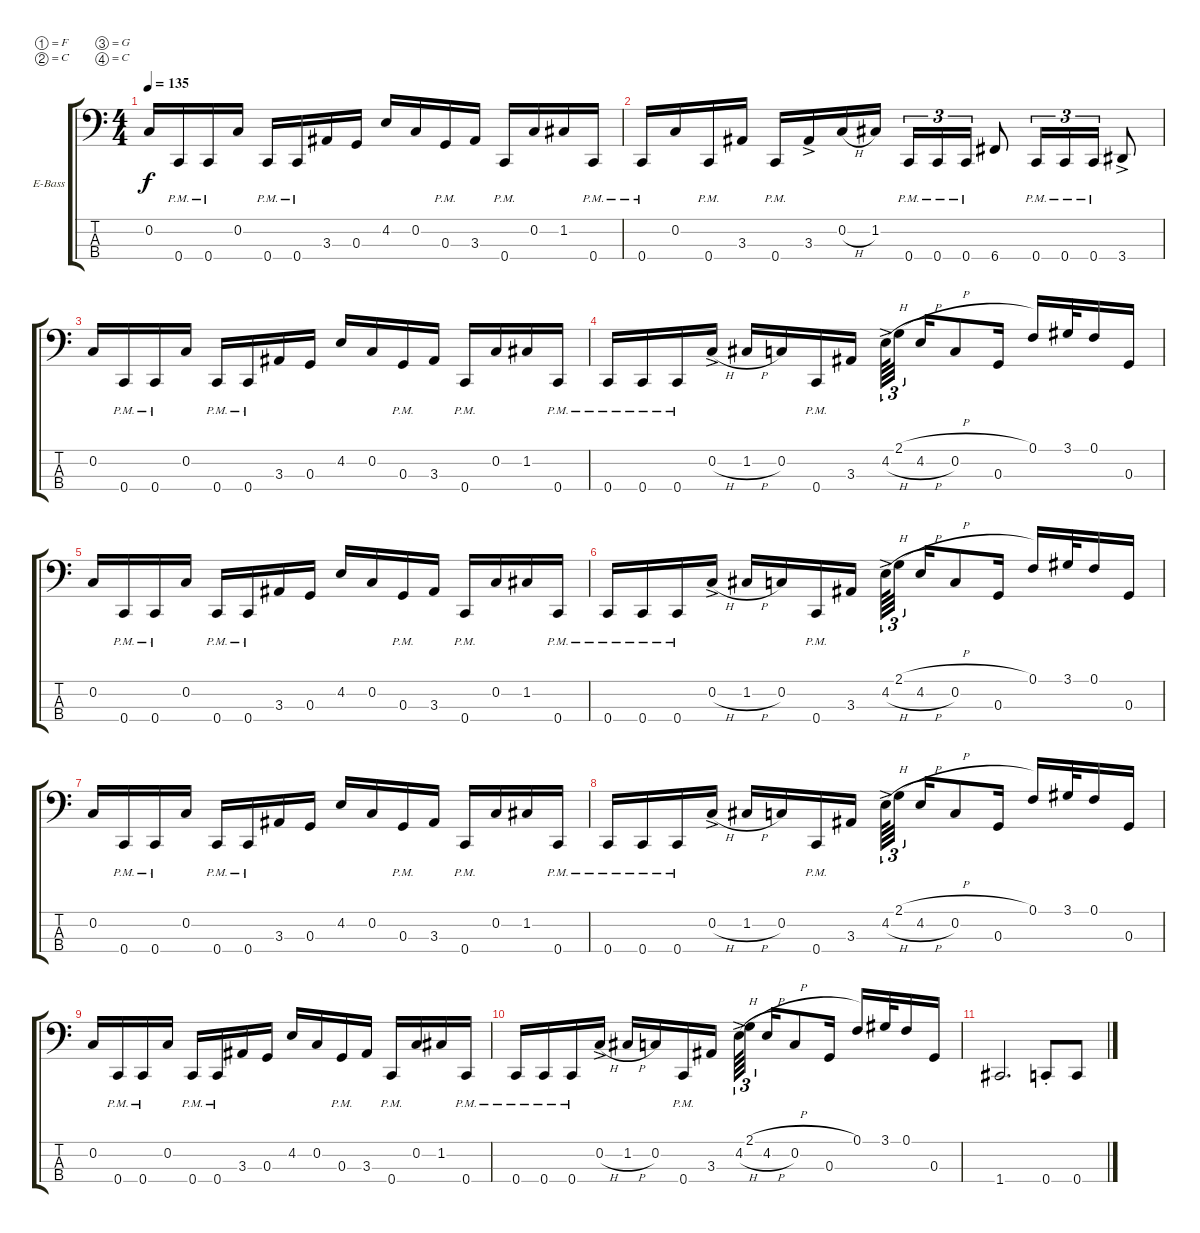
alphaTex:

\bracketExtendMode groupsimilarinstruments
\firstSystemTrackNameOrientation horizontal
\otherSystemsTrackNameOrientation horizontal
\track ("Electric Bass" "E-Bass") {instrument electricbassfinger}
\staff {score tabs}
\tuning (F2 C2 G1 C1)
\ts (4 4)
\tempo 135
\clef f4
\ks c
0.2.16{dy f} 0.4{pm}.16 0.4{pm}.16 0.2.16 0.4{pm}.16 0.4{pm}.16 3.3.16 0.3.16 4.2.16 0.2.16 0.3{pm}.16 3.3.16 0.4{pm}.16 0.2.16 1.2.16 0.4{pm}.16 |
0.4{pm}.16 0.2.16 0.4{pm}.16 3.3.16 0.4{pm}.16 3.3{ac}.16 0.2{h}.16 1.2.16 0.4{pm}.16{tu (3 2)} 0.4{pm}.16{tu (3 2)} 0.4{pm}.16{tu (3 2)} 6.4.8 0.4{pm}.16{tu (3 2)} 0.4{pm}.16{tu (3 2)} 0.4{pm}.16{tu (3 2)} 3.4{ac}.8 |
0.2.16 0.4{pm}.16 0.4{pm}.16 0.2.16 0.4{pm}.16 0.4{pm}.16 3.3.16 0.3.16 4.2.16 0.2.16 0.3{pm}.16 3.3.16 0.4{pm}.16 0.2.16 1.2.16 0.4{pm}.16 |
0.4{pm}.16 0.4{pm}.16 0.4{pm}.16 0.2{h ac}.16 1.2{h}.16 0.2.16 0.4{pm}.16 3.3.16 4.2{h ac}.64{tu (3 2)} 2.1{h}.32{tu (3 2)} 4.2{h}.16 0.2.8 0.3.16 0.1.16 3.1.32 0.1.16 0.3.16 |
0.2.16 0.4{pm}.16 0.4{pm}.16 0.2.16 0.4{pm}.16 0.4{pm}.16 3.3.16 0.3.16 4.2.16 0.2.16 0.3{pm}.16 3.3.16 0.4{pm}.16 0.2.16 1.2.16 0.4{pm}.16 |
0.4{pm}.16 0.4{pm}.16 0.4{pm}.16 0.2{h ac}.16 1.2{h}.16 0.2.16 0.4{pm}.16 3.3.16 4.2{h ac}.64{tu (3 2)} 2.1{h}.32{tu (3 2)} 4.2{h}.16 0.2.8 0.3.16 0.1.16 3.1.32 0.1.16 0.3.16 |
0.2.16 0.4{pm}.16 0.4{pm}.16 0.2.16 0.4{pm}.16 0.4{pm}.16 3.3.16 0.3.16 4.2.16 0.2.16 0.3{pm}.16 3.3.16 0.4{pm}.16 0.2.16 1.2.16 0.4{pm}.16 |
0.4{pm}.16 0.4{pm}.16 0.4{pm}.16 0.2{h ac}.16 1.2{h}.16 0.2.16 0.4{pm}.16 3.3.16 4.2{h ac}.64{tu (3 2)} 2.1{h}.32{tu (3 2)} 4.2{h}.16 0.2.8 0.3.16 0.1.16 3.1.32 0.1.16 0.3.16 |
0.2.16 0.4{pm}.16 0.4{pm}.16 0.2.16 0.4{pm}.16 0.4{pm}.16 3.3.16 0.3.16 4.2.16 0.2.16 0.3{pm}.16 3.3.16 0.4{pm}.16 0.2.16 1.2.16 0.4{pm}.16 |
0.4{pm}.16 0.4{pm}.16 0.4{pm}.16 0.2{h ac}.16 1.2{h}.16 0.2.16 0.4{pm}.16 3.3.16 4.2{h ac}.64{tu (3 2)} 2.1{h}.32{tu (3 2)} 4.2{h}.16 0.2.8 0.3.16 0.1.16 3.1.32 0.1.16 0.3.16 |
1.4.2{d} 0.4{st}.8 0.4.8
